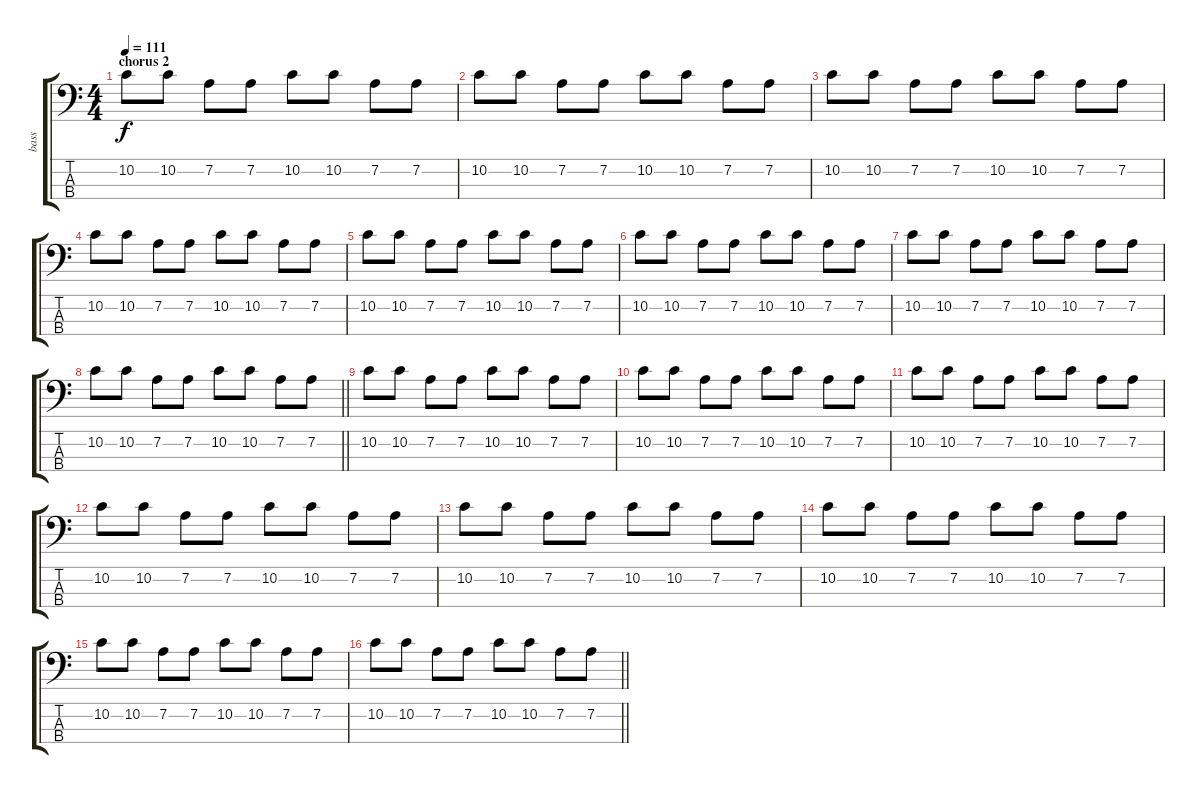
\track ("bass " "bass ") {instrument electricguitarjazz}
\staff {score tabs}
\tuning (G2 D2 A1 E1) {hide}
\ts (4 4)
\section ("" "chorus 2")
\tempo 111
\clef f4
\ks c
10.2.8{dy f} 10.2.8 7.2.8 7.2.8 10.2.8 10.2.8 7.2.8 7.2.8 |
10.2.8 10.2.8 7.2.8 7.2.8 10.2.8 10.2.8 7.2.8 7.2.8 |
10.2.8 10.2.8 7.2.8 7.2.8 10.2.8 10.2.8 7.2.8 7.2.8 |
10.2.8 10.2.8 7.2.8 7.2.8 10.2.8 10.2.8 7.2.8 7.2.8 |
10.2.8 10.2.8 7.2.8 7.2.8 10.2.8 10.2.8 7.2.8 7.2.8 |
10.2.8 10.2.8 7.2.8 7.2.8 10.2.8 10.2.8 7.2.8 7.2.8 |
10.2.8 10.2.8 7.2.8 7.2.8 10.2.8 10.2.8 7.2.8 7.2.8 |
\barLineRight lightlight
10.2.8 10.2.8 7.2.8 7.2.8 10.2.8 10.2.8 7.2.8 7.2.8 |
10.2.8 10.2.8 7.2.8 7.2.8 10.2.8 10.2.8 7.2.8 7.2.8 |
10.2.8 10.2.8 7.2.8 7.2.8 10.2.8 10.2.8 7.2.8 7.2.8 |
10.2.8 10.2.8 7.2.8 7.2.8 10.2.8 10.2.8 7.2.8 7.2.8 |
10.2.8 10.2.8 7.2.8 7.2.8 10.2.8 10.2.8 7.2.8 7.2.8 |
10.2.8 10.2.8 7.2.8 7.2.8 10.2.8 10.2.8 7.2.8 7.2.8 |
10.2.8 10.2.8 7.2.8 7.2.8 10.2.8 10.2.8 7.2.8 7.2.8 |
10.2.8 10.2.8 7.2.8 7.2.8 10.2.8 10.2.8 7.2.8 7.2.8 |
\barLineRight lightlight
10.2.8 10.2.8 7.2.8 7.2.8 10.2.8 10.2.8 7.2.8 7.2.8
